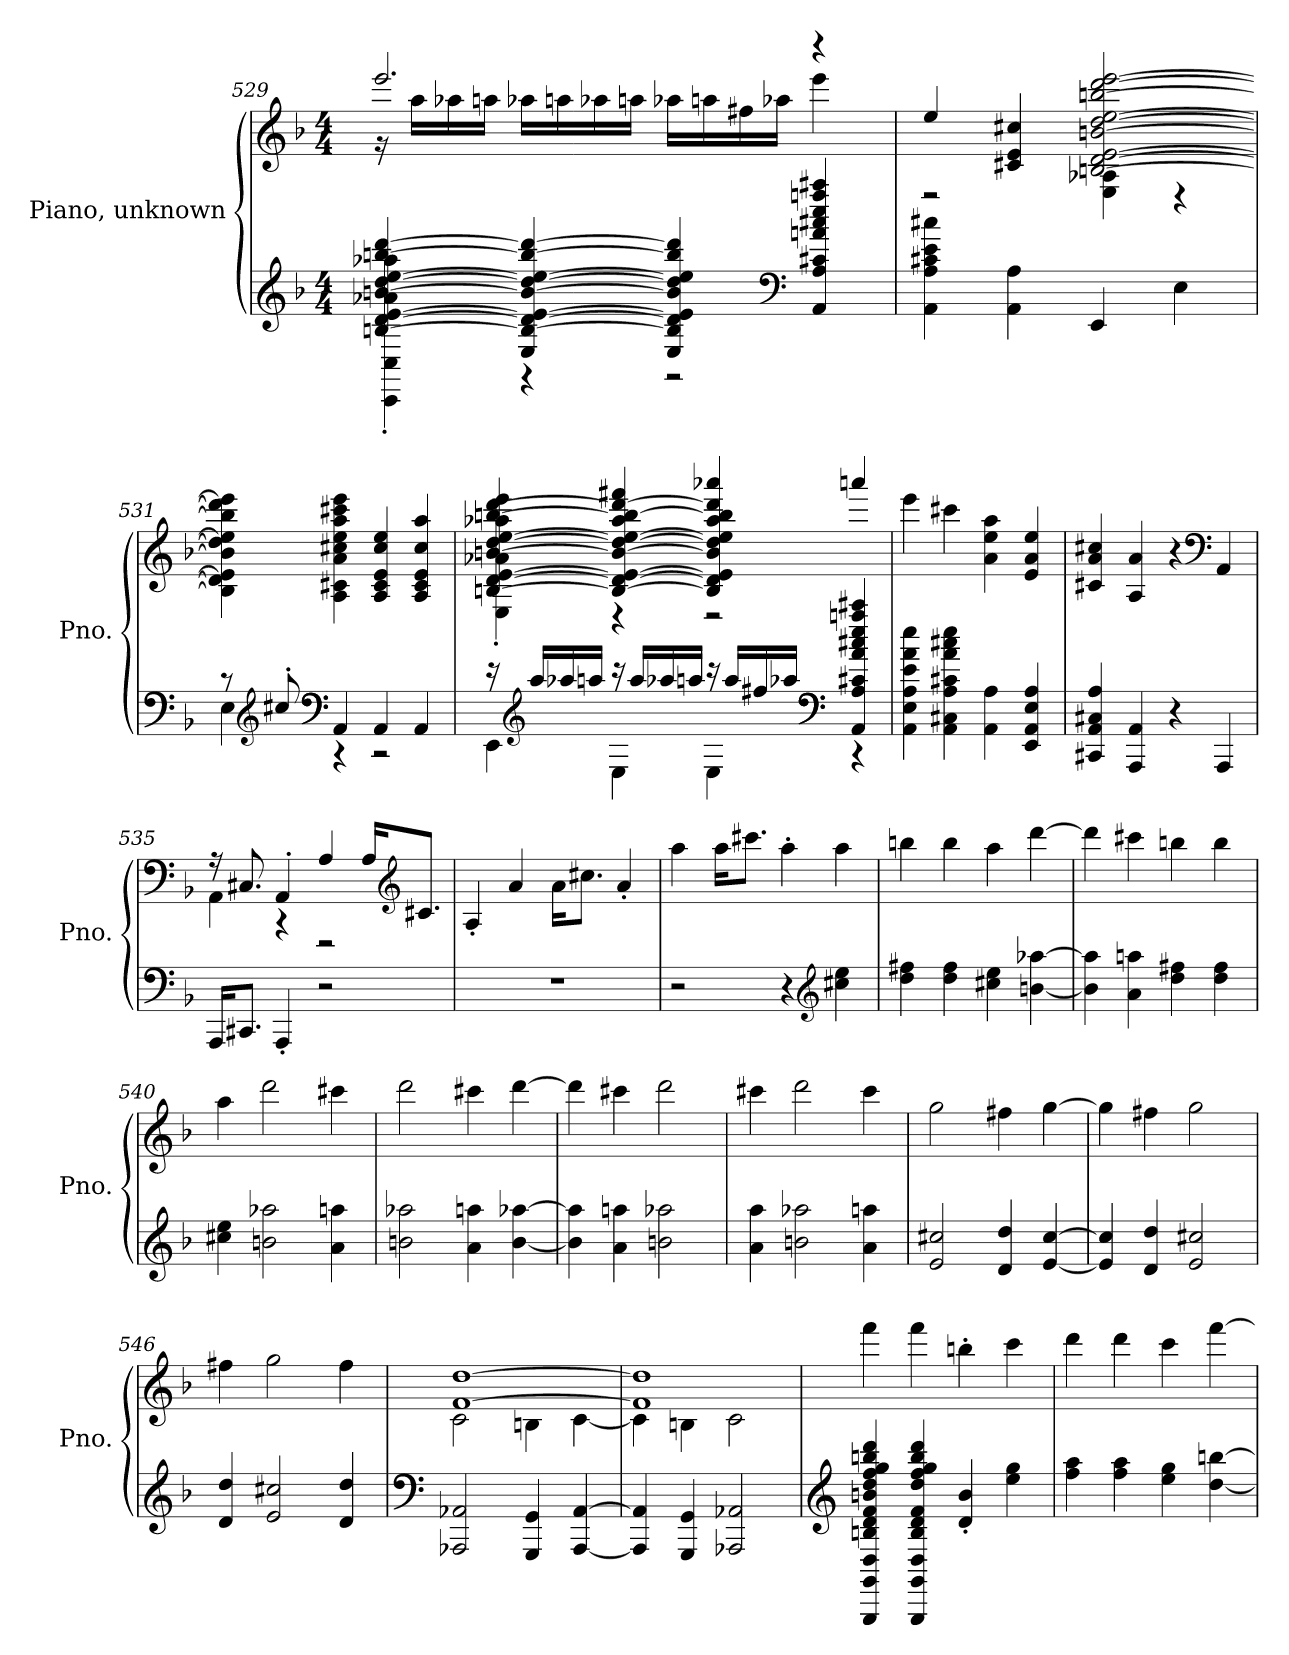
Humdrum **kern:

**kern	**kern
*part1	*part1
*staff2	*staff1
*I"Piano, unknown	*
*I'Pno.	*
!!LO:LB:g=z
*clefG2	*clefG2
*k[b-]	*k[b-]
*M4/4	*M4/4
=529	=529
*^	*^
[4Bn/ [4d/ [4e/ [4bn/ [4dd/ [4ee/ [4bbn/ [4ddd/	4CC\' 4C\' 4a-X\' 4aa-X\'	2.eee/	16r
.	.	.	16aa\LL
.	.	.	16aa-X\
.	.	.	16aan\JJ
4E/ 4B/_ 4d/_ 4e/_ 4b/_ 4dd/_ 4ee/_ 4bb/_ 4ddd/_	4r	.	16aa-X\LL
.	.	.	16aan\
.	.	.	16aa-X\
.	.	.	16aan\JJ
4E/ 4B/] 4d/] 4e/] 4b/] 4dd/] 4ee/] 4bb/] 4ddd/]	2r	.	16aa-X\LL
.	.	.	16aan\
.	.	.	16ff#X\
.	.	.	16aa-X\JJ
*clefF4	*	*	*
4AA/ 4A/ 4c#X/ 4an/ 4cc#X/ 4ee/ 4aan/ 4ccc#X/	.	4r	4eee\
*v	*v	*	*
=530	=530	=530
4AA\ 4A\ 4c#X\ 4e\ 4cc#X\	4ee/	2r
4AA\ 4A\	4c#X/ 4e/ 4cc#X/	.
4EE/	[2Bn/ [2d/ [2e/ [2bn/ [2dd/ [2ee/ [2bbn/ [2ddd/ [2eee/	4E\ 4A-X\
4E\	.	4r
*	*v	*v
=531	=531
*^	*
8r	4E\	4B\] 4d\] 4e\] 4b\] 4dd\] 4ee\] 4bb\] 4ddd\] 4eee\]
*clefG2	*	*
8cc#X'/	.	.
*clefF4	*	*
4AA/	4r	4A\ 4c#X\ 4a\ 4cc#X\ 4ee\ 4aa\ 4ccc#X\ 4eee\
4AA/	2r	4A/ 4c#/ 4e/ 4cc#/ 4ee/
4AA/	.	4A/ 4c#/ 4e/ 4cc#/ 4aa/
!!LO:LB:g=z
=532	=532	=532
*	*	*^
16r	4EE\	[4Bn/ [4d/ [4e/ [4bn/ [4dd/ [4ee/ [4bbn/ [4ddd/	4E\' 4a-X\' 4aa-X\' 4eee\'
*clefG2	*	*	*
16aa/LL	.	.	.
16aa-X/	.	.	.
16aan/JJ	.	.	.
16r	4E\	4B/_ 4d/_ 4e/_ 4b/_ 4dd/_ 4ee/_ 4aa-/ 4bb/_ 4ddd/_ 4fff#X/	4r
16aa/LL	.	.	.
16aa-X/	.	.	.
16aan/JJ	.	.	.
16r	4E\	4B/] 4d/] 4e/] 4b/] 4dd/] 4ee/] 4aa-/ 4bb/] 4ddd/] 4aaa-X/	2r
16aa/LL	.	.	.
16ff#X/	.	.	.
16aa-X/JJ	.	.	.
*clefF4	*	*	*
4AA/ 4A/ 4c#X/ 4a/ 4cc#X/ 4ee/ 4aan/ 4ccc#X/	4r	4aaan/	.
*v	*v	*	*
*	*v	*v
=533	=533
4AA\ 4E\ 4A\ 4e\ 4a\ 4ee\	4eee\
4AA\ 4C#X\ 4A\ 4c#X\ 4a\ 4cc#X\ 4ee\	4ccc#X\
4AA\ 4A\	4a\ 4ee\ 4aa\
4EE/ 4AA/ 4E/ 4A/	4e/ 4a/ 4ee/
=534	=534
4CC#X/ 4AA/ 4C#X/ 4A/	4c#X/ 4a/ 4cc#X/
4AAA/ 4AA/	4A/ 4a/
4r	4r
*	*clefF4
4AAA/	4AA/
!!LO:LB:g=z
=535	=535
*	*^
16AAA/KL	16r	4AA\
8.CC#X/J	8.C#X/	.
4AAA'/	4AA'/	4r
2r	4A/	2r
.	16A/KL	.
*	*clefG2	*
.	8.c#X/J	.
*	*v	*v
=536	=536
1r	4A'/
.	4a/
.	16a\KL
.	8.cc#X\J
.	4a'/
=537	=537
2r	4aa\
.	16aa\KL
.	8.ccc#X\J
4r	4aa'\
*clefG2	*
4cc#X\ 4ee\	4aa\
=538	=538
4dd\ 4ff#X\	4bbn\
4dd\ 4ff#\	4bb\
4cc#X\ 4ee\	4aa\
[4bn\ [4aa-X\	[4ddd\
=539	=539
4b\] 4aa-\]	4ddd\]
4a\ 4aan\	4ccc#X\
4dd\ 4ff#X\	4bbn\
4dd\ 4ff#\	4bb\
!!LO:PB:g=z
=540	=540
4cc#X\ 4ee\	4aa\
2bn\ 2aa-X\	2ddd\
4a\ 4aan\	4ccc#X\
=541	=541
2bn\ 2aa-X\	2ddd\
4a\ 4aan\	4ccc#X\
[4b\ [4aa-X\	[4ddd\
=542	=542
4b\] 4aa-\]	4ddd\]
4a\ 4aan\	4ccc#X\
2bn\ 2aa-X\	2ddd\
=543	=543
4a\ 4aa\	4ccc#X\
2bn\ 2aa-X\	2ddd\
4a\ 4aan\	4ccc#\
=544	=544
2e/ 2cc#X/	2gg\
4d/ 4dd/	4ff#X\
[4e/ [4cc#/	[4gg\
=545	=545
4e/] 4cc#/]	4gg\]
4d/ 4dd/	4ff#X\
2e/ 2cc#X/	2gg\
=546	=546
4d/ 4dd/	4ff#X\
2e/ 2cc#X/	2gg\
4d/ 4dd/	4ff#\
!!LO:LB:g=z
=547	=547
*clefF4	*
*	*^
2AAA-X/ 2AA-X/	[1f [1dd	2c\
4GGG/ 4GG/	.	4Bn\
[4AAA-/ [4AA-/	.	[4c\
=548	=548	=548
4AAA-/] 4AA-/]	1f] 1dd]	4c\]
4GGG/ 4GG/	.	4Bn\
2AAA-X/ 2AA-X/	.	2c\
*	*v	*v
=549	=549
*clefG2	*
4GGG/ 4GG/ 4D/ 4Bn/ 4d/ 4f/ 4bn/ 4dd/ 4ff/ 4gg/ 4bbn/ 4ddd/	4fff\
4GGG/ 4GG/ 4D/ 4B/ 4d/ 4f/ 4dd/ 4ff/ 4gg/ 4bb/ 4ddd/	4fff\
4d/' 4b/'	4bbn'\
4ee\ 4gg\	4ccc\
=550	=550
4ff\ 4aa\	4ddd\
4ff\ 4aa\	4ddd\
4ee\ 4gg\	4ccc\
[4dd\ [4bbn\	[4fff\
=	=
*-	*-
